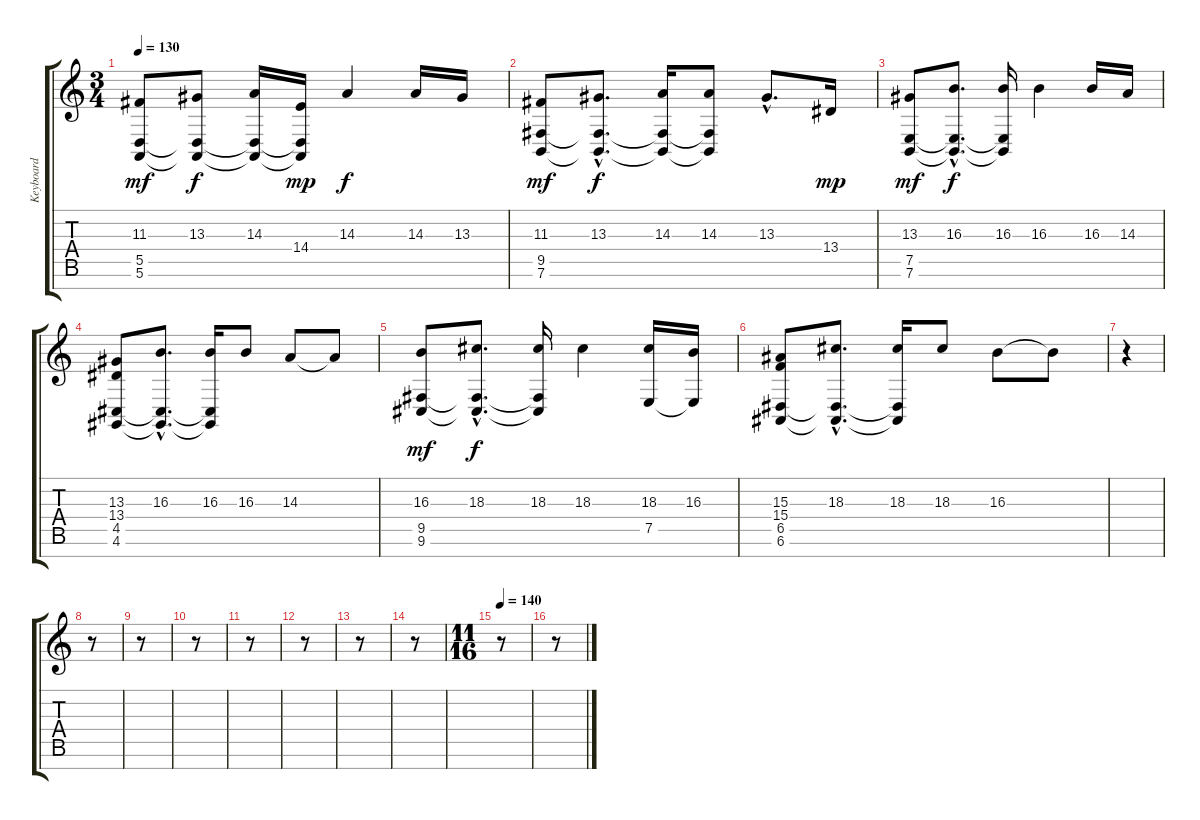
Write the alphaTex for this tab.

\track ("Keyboard" "Keyboard") {instrument acousticgrandpiano}
\staff {score tabs}
\tuning (E6 B3 G3 D3 A2 E2 B1) {hide}
\ts (3 4)
\tempo 130
\clef g2
\ks c
(11.3 5.5 5.6).8{dy mf} (13.3 5.5{t} 5.6{t}).8{dy f} (14.3 5.5{t} 5.6{t}).16 (14.4 5.5{t} 5.6{t}).16{dy mp} 14.3.4{dy f} 14.3.16 13.3.16 |
(11.3 9.5 7.6).8{dy mf} (13.3{hac} 9.5{hac t} 7.6{hac t}).8{d dy f} (14.3 9.5{t} 7.6{t}).16 (14.3 9.5{t} 7.6{t}).8 13.3{hac}.8{d} 13.4.16{dy mp} |
(13.3 7.5 7.6).8{dy mf} (16.3{hac} 7.5{hac t} 7.6{hac t}).8{d dy f} (16.3 7.5{t} 7.6{t}).16 16.3.4 16.3.16 14.3.16 |
(13.3 13.4 4.5 4.6).8 (16.3{hac} 4.5{hac t} 4.6{hac t}).8{d} (16.3 4.5{t} 4.6{t}).16 16.3.8 14.3.8 14.3{t}.8 |
(16.3 9.5 9.6).8{dy mf} (18.3{hac} 9.5{hac t} 9.6{hac t}).8{d dy f} (18.3 9.5{t} 9.6{t}).16 18.3.4 (18.3 7.5).16 (16.3 7.5{t}).16 |
(15.3 15.4 6.5 6.6).8 (18.3{hac} 6.5{hac t} 6.6{hac t}).8{d} (18.3 6.5{t} 6.6{t}).16 18.3.8 16.3.8 16.3{t}.8 |
r.4{volume 13 instrument lead2sawtooth} |
r.8 |
r.8 |
r.8 |
r.8 |
r.8 |
r.8 |
r.8 |
\ts (11 16)
\tempo 140
r.8 |
r.8
